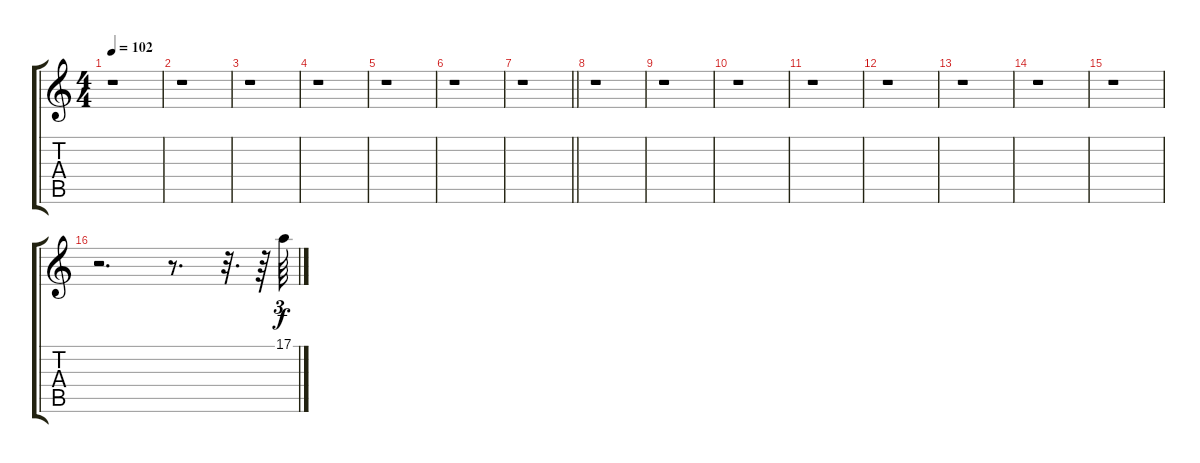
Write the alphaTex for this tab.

\track "" {mute instrument flute}
\staff {score tabs}
\tuning (E4 B3 G3 D3 A2 E2) {hide}
\ts (4 4)
\tempo 102
\clef g2
\ks c
r.1{dy f} |
r.1 |
r.1 |
r.1 |
r.1 |
r.1 |
\barLineRight lightlight
r.1 |
r.1 |
r.1 |
r.1 |
r.1 |
r.1 |
r.1 |
r.1 |
r.1 |
r.2{d} r.8{d} r.32{d} r.64 17.1.64{tu (3 2)}
